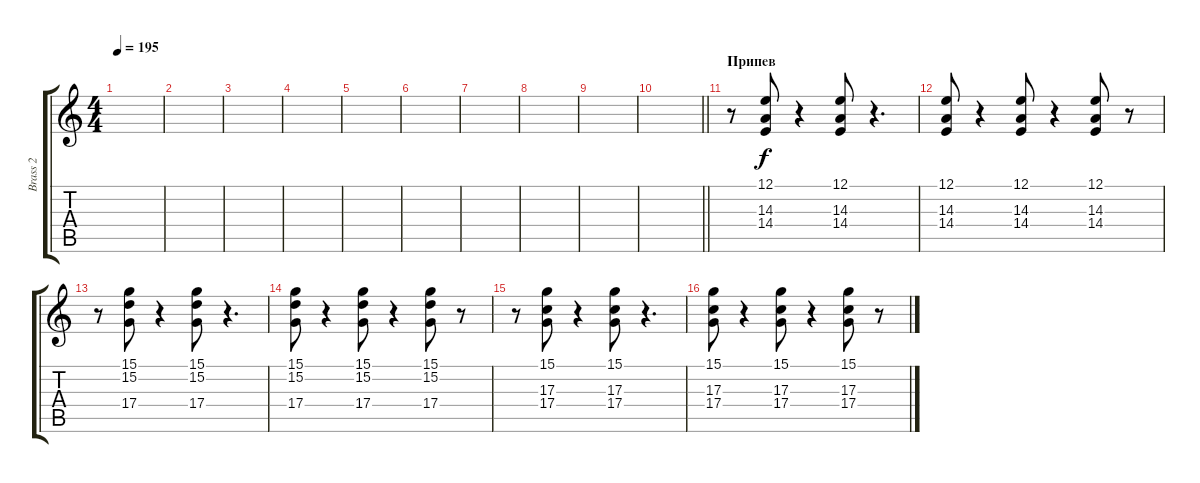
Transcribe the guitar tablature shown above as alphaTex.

\track ("Brass 2" "Brass 2") {instrument synthbrass1}
\staff {score tabs}
\tuning (E4 B3 G3 D3 A2 E2) {hide}
\ts (4 4)
\tempo 195
\clef g2
\ks c
|
|
|
|
|
|
|
|
|
\barLineRight lightlight
|
\section ("" "Припев")
r.8 (12.1 14.3 14.4).8 r.4 (12.1 14.3 14.4).8 r.4{d} |
(12.1 14.3 14.4).8 r.4 (12.1 14.3 14.4).8 r.4 (12.1 14.3 14.4).8 r.8 |
r.8 (15.1 15.2 17.4).8 r.4 (15.1 15.2 17.4).8 r.4{d} |
(15.1 15.2 17.4).8 r.4 (15.1 15.2 17.4).8 r.4 (15.1 15.2 17.4).8 r.8 |
r.8 (15.1 17.3 17.4).8 r.4 (15.1 17.3 17.4).8 r.4{d} |
(15.1 17.3 17.4).8 r.4 (15.1 17.3 17.4).8 r.4 (15.1 17.3 17.4).8 r.8
